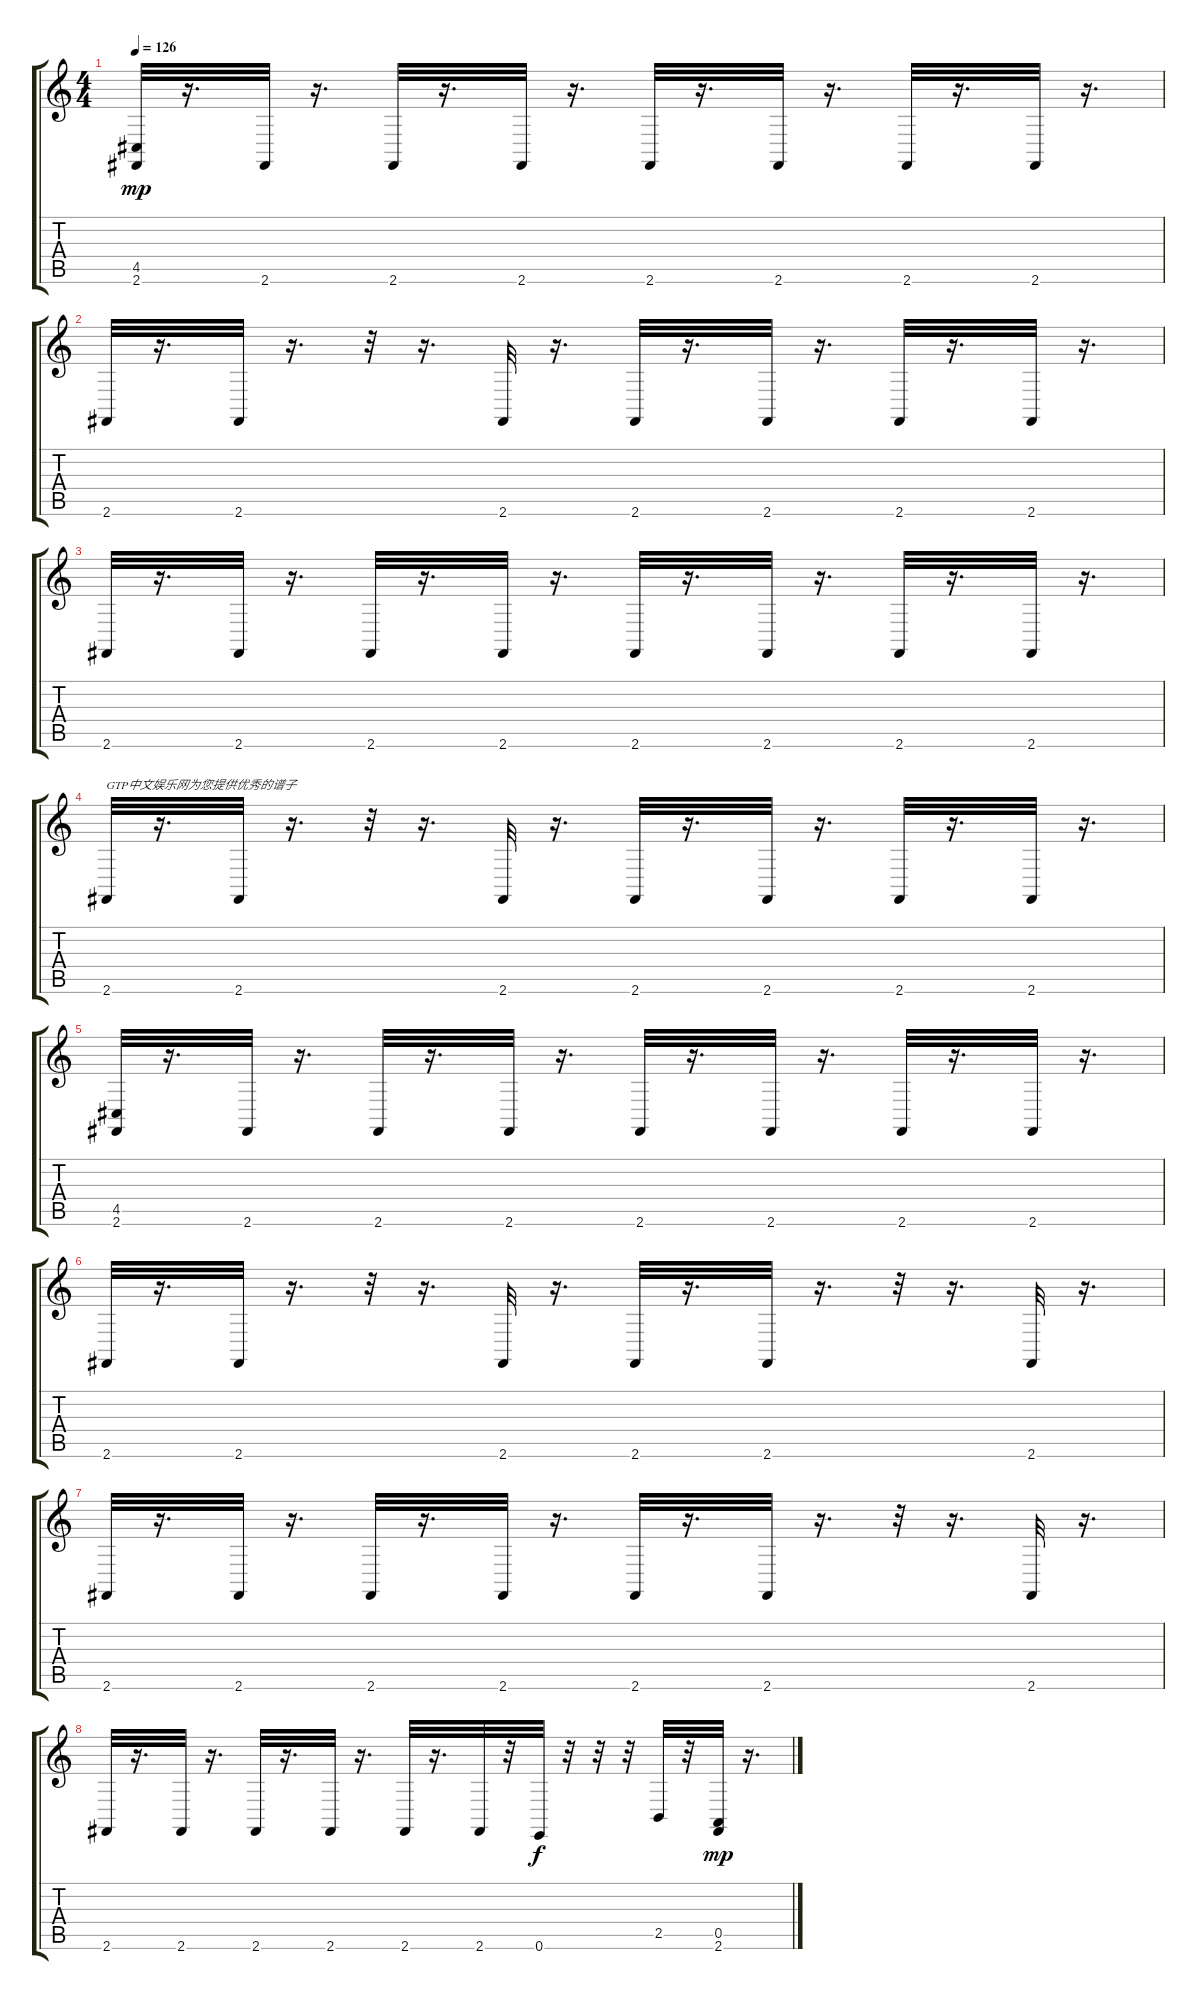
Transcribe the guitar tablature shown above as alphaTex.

\track "" {instrument acousticgrandpiano}
\staff {score tabs}
\tuning (E4 B3 G3 D3 A2 E2) {hide}
\ts (4 4)
\tempo 126
\clef g2
\ks c
(4.5 2.6).32{dy mp instrument acousticgrandpiano} r.16{d} 2.6.32 r.16{d} 2.6.32 r.16{d} 2.6.32 r.16{d} 2.6.32 r.16{d} 2.6.32 r.16{d} 2.6.32 r.16{d} 2.6.32 r.16{d} |
2.6.32 r.16{d} 2.6.32 r.16{d} r.32 r.16{d} 2.6.32 r.16{d} 2.6.32 r.16{d} 2.6.32 r.16{d} 2.6.32 r.16{d} 2.6.32 r.16{d} |
2.6.32 r.16{d} 2.6.32 r.16{d} 2.6.32 r.16{d} 2.6.32 r.16{d} 2.6.32 r.16{d} 2.6.32 r.16{d} 2.6.32 r.16{d} 2.6.32 r.16{d} |
2.6.32{txt "GTP中文娱乐网为您提供优秀的谱子"} r.16{d} 2.6.32 r.16{d} r.32 r.16{d} 2.6.32 r.16{d} 2.6.32 r.16{d} 2.6.32 r.16{d} 2.6.32 r.16{d} 2.6.32 r.16{d} |
(4.5 2.6).32 r.16{d} 2.6.32 r.16{d} 2.6.32 r.16{d} 2.6.32 r.16{d} 2.6.32 r.16{d} 2.6.32 r.16{d} 2.6.32 r.16{d} 2.6.32 r.16{d} |
2.6.32 r.16{d} 2.6.32 r.16{d} r.32 r.16{d} 2.6.32 r.16{d} 2.6.32 r.16{d} 2.6.32 r.16{d} r.32 r.16{d} 2.6.32 r.16{d} |
2.6.32 r.16{d} 2.6.32 r.16{d} 2.6.32 r.16{d} 2.6.32 r.16{d} 2.6.32 r.16{d} 2.6.32 r.16{d} r.32 r.16{d} 2.6.32 r.16{d} |
2.6.32 r.16{d} 2.6.32 r.16{d} 2.6.32 r.16{d} 2.6.32 r.16{d} 2.6.32 r.16{d} 2.6.32 r.32 0.6.32{dy f} r.32 r.32 r.32 2.5.32 r.32 (0.5 2.6).32{dy mp} r.16{d}
